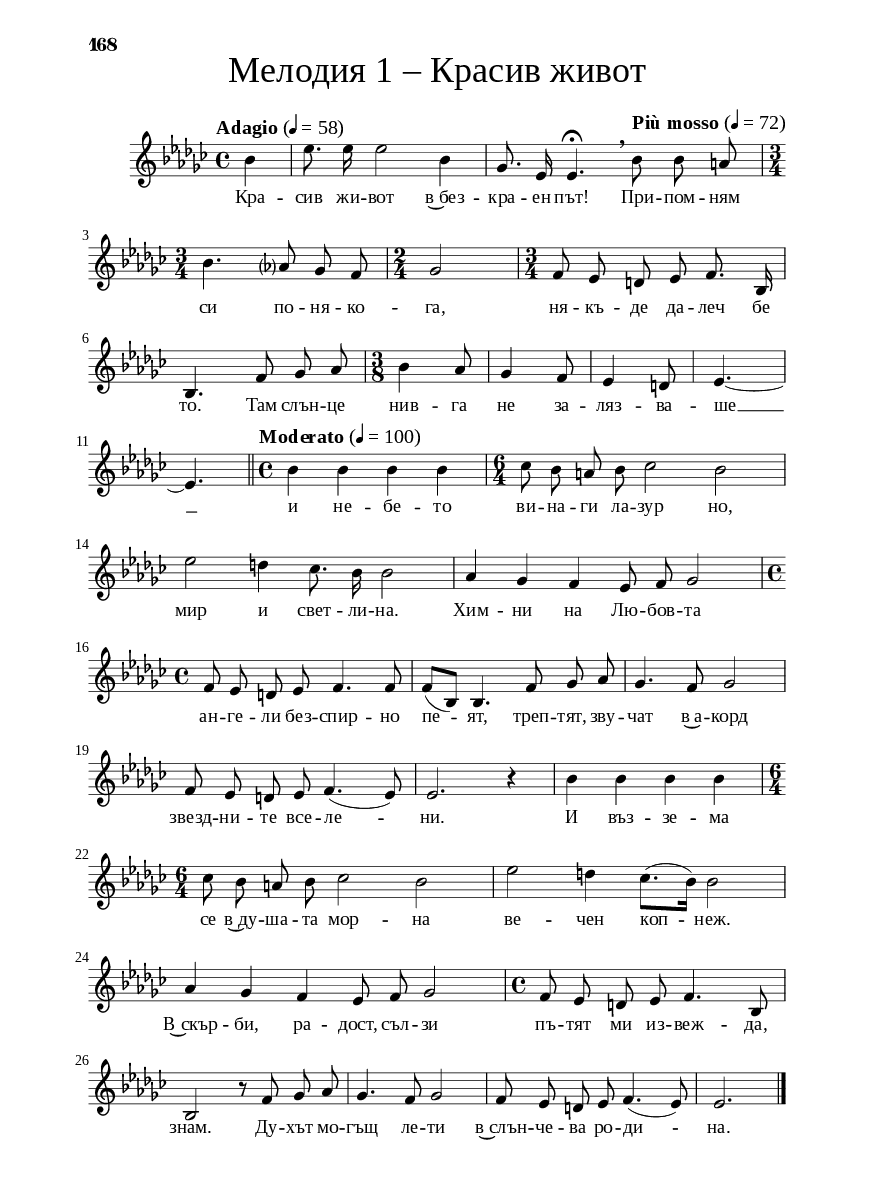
\version "2.24.4"

% include paper part and global functions
\include "include/globals.ily"

\bookpart {
  \label #'ref185
  \tocItem \markup "Мелодия 1 – Красив живот"
  \paper {
      print-first-page-number = ##t
      bookpart-level-page-numbering = ##t
    print-all-headers = ##t
    print-page-number = ##t
      first-page-number = #168


    % put page numbers on the top and change the font style.
    oddHeaderMarkup = \markup
    \fill-line {
      ""
      \unless \on-first-page-of-part \fromproperty #'header:instrument
      \if \should-print-page-number \abs-fontsize #7 { \number \fromproperty #'page:page-number-string }
    }
    %% evenHeaderMarkup would inherit the value of
    %% oddHeaderMarkup if it were not defined here
    evenHeaderMarkup = \markup
    \fill-line {
      \if \should-print-page-number \abs-fontsize #7 { \number \fromproperty #'page:page-number-string }
      \unless \on-first-page-of-part \fromproperty #'header:instrument
      ""
    }

    oddFooterMarkup = \markup ""

    evenFooterMarkup = ""
    left-margin = 1.5\cm
    right-margin = 1.5\cm
    top-margin = 1\cm
    bottom-margin = 1.2\cm
    ragged-bottom = ##t % do not spread the staves to fill the whole vertical space
    top-markup-spacing.basic-distance = 0\mm % margin between page number and system for the first page
    top-system-spacing.basic-distance = 10\mm % margin between page number and system for the other pages

    % change distance between staves
    system-system-spacing =
    #'((basic-distance . 13.5)
       (minimum-distance . 6)
       (padding . 1)
       (stretchability . 12))
  }
  \score {
    \include "include/score-layout.ily"

    \new Voice \absolute {
      \clef treble
      \key es \minor
      \time 4/4
      \tempoFunc "Adagio" 4 "58"
      \autoBeamOff
      \partial 4
      bes'4 | % 1
      es''8.  es''16  es''2  bes'4 | % 2
      ges'8.  es'16  es'4. ^\fermata \tempoFunc "Più mosso" 4 "72" \breathe bes'8
      bes'8
      a'8 \break | % 3
      \time 3/4  | % 3
      bes'4.  aes'?8  ges'8  f'8 | % 4
      \time 2/4  | % 4
      ges'2 | % 5
      \time 3/4  | % 5
      f'8  es'8  d'8  es'8  f'8.
      bes16 \break | % 6
      bes4.  f'8  ges'8  as'8 | % 7
      \time 3/8  | % 7
      bes'4  as'8 | % 8
      ges'4  f'8 | % 9
      es'4  d'8 |
      es'4. ~  \break | % 11
      es'4. \bar "||" | % 12
      \time 4/4  | % 12
      \tempoFunc "Moderato" 4 "100"
      bes'4  bes'4  bes'4  bes'4 | % 13
      \time 6/4  | % 13
      ces''8  bes'8  a'8  bes'8
      ces''2  bes'2 | \break % 14
      es''2 d''4  ces''8.  bes'16
      bes'2 | % 15
      as'4  ges'4  f'4  es'8  f'8
      ges'2 \break | % 16
      \time 4/4  | % 16
      f'8  es'8  d'8  es'8  f'4.
      f'8 | % 17
      f'8 (  [bes8] )  bes4.  f'8  ges'8
      as'8 | % 18
      ges'4.  f'8  ges'2 | \break % 19
      f'8  es'8  d'8  es'8  f'4. (
      es'8 ) |
      es'2. r4 | % 21
      bes'4  bes'4  bes'4  bes'4 \break | % 22
      \time 6/4  | % 22
      ces''8  bes'8  a'8  bes'8
      ces''2  bes'2 | % 23
      es''2  d''4  ces''8. (  [bes'16]
      )  bes'2 \break | % 24
      as'4  ges'4  f'4  es'8  f'8
      ges'2 | % 25
      \time 4/4  | % 25
      f'8  es'8  d'8  es'8  f'4.
      bes8 \break | % 26
      bes2 r8  f'8  ges'8  as'8 | % 27
      ges'4.  f'8  ges'2 | % 28
      f'8  es'8  d'8  es'8  f'4. (
      es'8 ) | % 29
      es'2. \bar "|."

    }

    \addlyrics {
      Кра -- сив жи -- вот в~без -- кра --
      ен път! При -- пом -- ням си по --
      ня -- ко -- га, ня -- къ -- де да --
      леч бе то. Там слън -- це нив --
      га не за -- ляз -- ва -- ше __  и
      не -- бе -- то ви -- на -- ги ла --
      зур но, мир и свет -- ли -- на.
      Хим -- ни на Лю -- бов -- та ан --
      ге -- ли без -- спир -- но пе --
      ят, треп -- тят, зву -- чат в~а --
      корд звезд -- ни -- те все -- ле
      -- ни. И въз -- зе -- ма се
      в~ду -- ша -- та мор -- на ве --
      чен коп -- неж. В~скър -- би,
      ра -- дост, съл -- зи пъ -- тят ми
      из -- веж -- да, знам.  Ду -- хът мо --
      гъщ ле -- ти в~слън -- че -- ва ро
      -- ди  -- на.}

      \header {
        title = \titleFunc #'ref_desc_17 "Мелодия 1 – Красив живот" "Melodija 1 – Krasiv Život"
      }

      \midi{}

    } % score

  } % bookpart

  % Più mosso
  %
